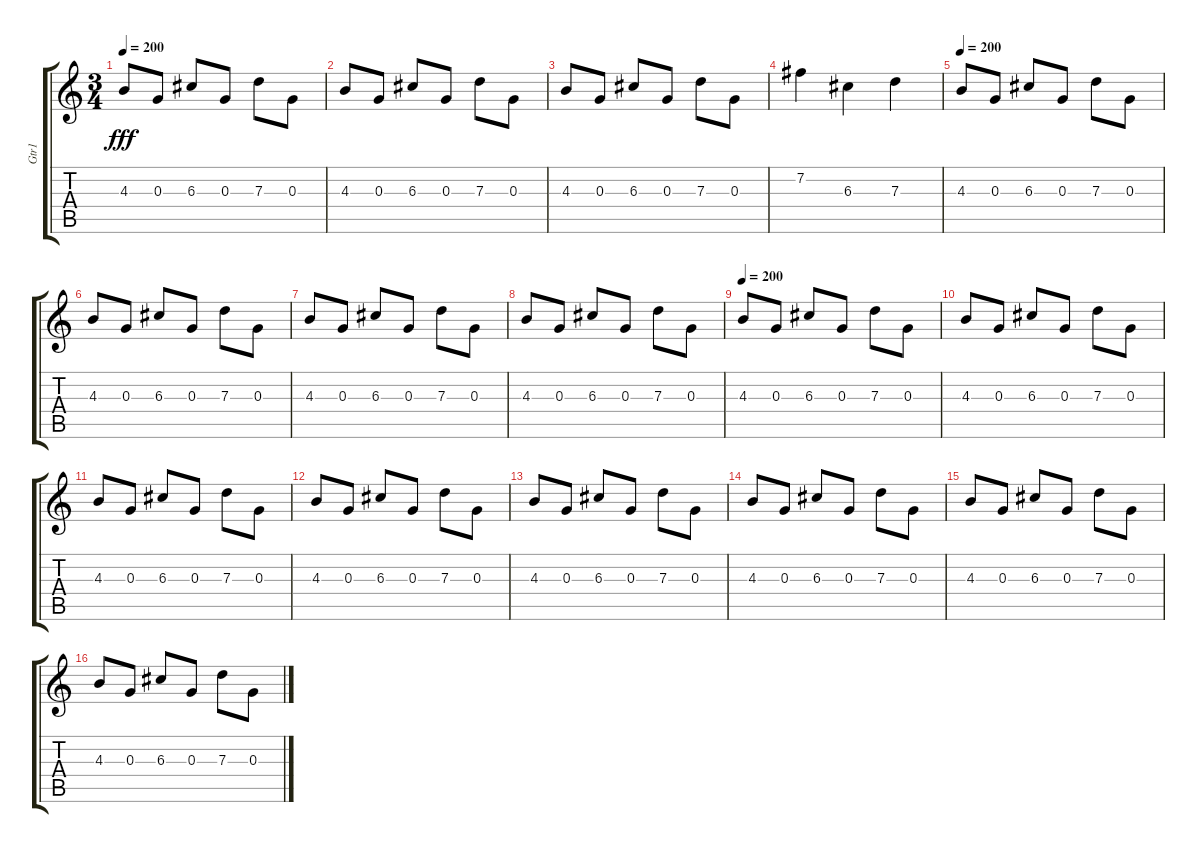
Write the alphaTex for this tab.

\track ("Gtr1" "Gtr1") {instrument electricguitarjazz}
\staff {score tabs}
\tuning (E4 B3 G3 D3 A2 D2) {hide}
\ts (3 4)
\tempo 200
\clef g2
\ks c
4.3.8{dy fff} 0.3.8 6.3.8 0.3.8 7.3.8 0.3.8 |
4.3.8 0.3.8 6.3.8 0.3.8 7.3.8 0.3.8 |
4.3.8 0.3.8 6.3.8 0.3.8 7.3.8 0.3.8 |
7.2.4 6.3.4 7.3.4 |
\tempo 200
4.3.8{instrument distortionguitar} 0.3.8 6.3.8 0.3.8 7.3.8 0.3.8 |
4.3.8 0.3.8 6.3.8 0.3.8 7.3.8 0.3.8 |
4.3.8 0.3.8 6.3.8 0.3.8 7.3.8 0.3.8 |
4.3.8 0.3.8 6.3.8 0.3.8 7.3.8 0.3.8 |
\tempo 200
4.3.8{instrument distortionguitar} 0.3.8 6.3.8 0.3.8 7.3.8 0.3.8 |
4.3.8 0.3.8 6.3.8 0.3.8 7.3.8 0.3.8 |
4.3.8 0.3.8 6.3.8 0.3.8 7.3.8 0.3.8 |
4.3.8 0.3.8 6.3.8 0.3.8 7.3.8 0.3.8 |
4.3.8 0.3.8 6.3.8 0.3.8 7.3.8 0.3.8 |
4.3.8 0.3.8 6.3.8 0.3.8 7.3.8 0.3.8 |
4.3.8 0.3.8 6.3.8 0.3.8 7.3.8 0.3.8 |
4.3.8 0.3.8 6.3.8 0.3.8 7.3.8 0.3.8
